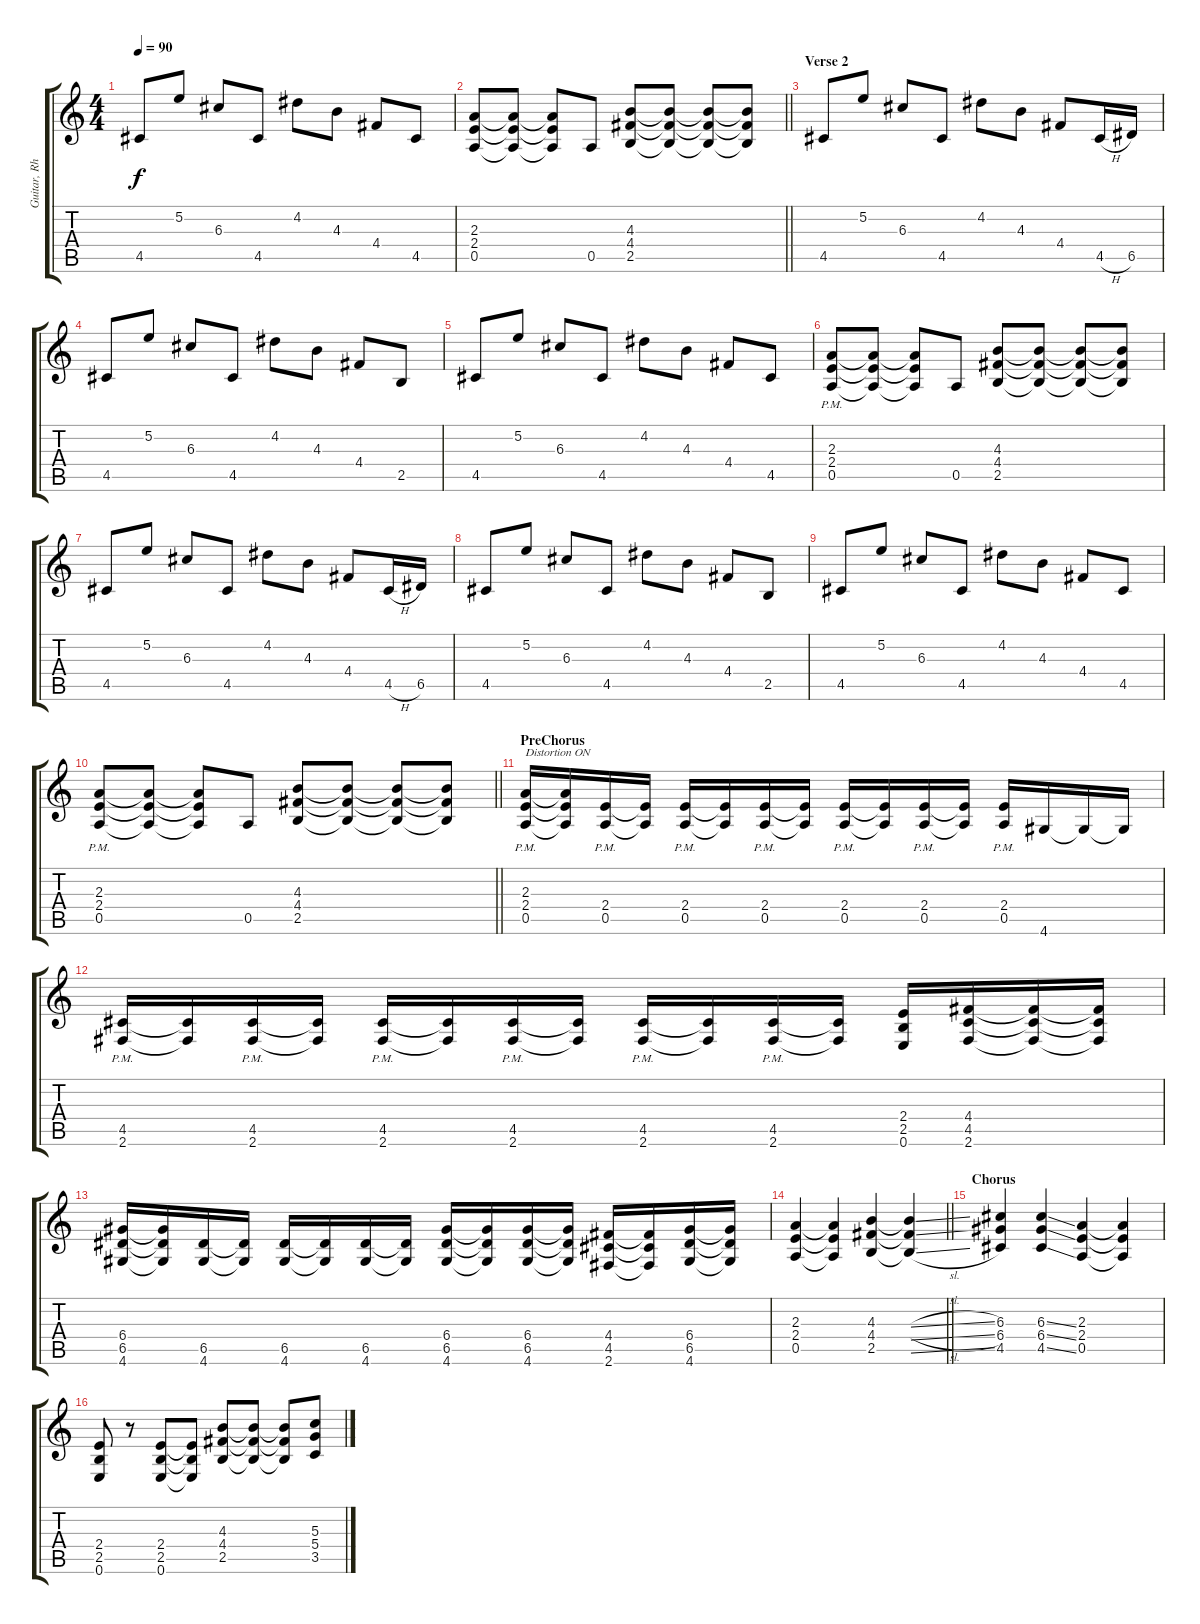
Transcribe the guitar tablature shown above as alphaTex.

\track ("Guitar, Rhythm" "Guitar, Rh") {instrument distortionguitar}
\staff {score tabs}
\tuning (E4 B3 G3 D3 A2 E2) {hide}
\ts (4 4)
\tempo 90
\clef g2
\ks c
4.5.8{dy f} 5.2.8 6.3.8 4.5.8 4.2.8 4.3.8 4.4.8 4.5.8 |
\barLineRight lightlight
(2.3 2.4 0.5).8 (2.3{t} 2.4{t} 0.5{t}).8 (2.3{t} 2.4{t} 0.5{t}).8 0.5.8 (4.3 4.4 2.5).8 (4.3{t} 4.4{t} 2.5{t}).8 (4.3{t} 4.4{t} 2.5{t}).8 (4.3{t} 4.4{t} 2.5{t}).8 |
\section ("" "Verse 2")
4.5.8 5.2.8 6.3.8 4.5.8 4.2.8 4.3.8 4.4.8 4.5{h}.16 6.5.16 |
4.5.8 5.2.8 6.3.8 4.5.8 4.2.8 4.3.8 4.4.8 2.5.8 |
4.5.8 5.2.8 6.3.8 4.5.8 4.2.8 4.3.8 4.4.8 4.5.8 |
(2.3{pm} 2.4{pm} 0.5{pm}).8 (2.3{t} 2.4{t} 0.5{t}).8 (2.3{t} 2.4{t} 0.5{t}).8 0.5.8 (4.3 4.4 2.5).8 (4.3{t} 4.4{t} 2.5{t}).8 (4.3{t} 4.4{t} 2.5{t}).8 (4.3{t} 4.4{t} 2.5{t}).8 |
4.5.8 5.2.8 6.3.8 4.5.8 4.2.8 4.3.8 4.4.8 4.5{h}.16 6.5.16 |
4.5.8 5.2.8 6.3.8 4.5.8 4.2.8 4.3.8 4.4.8 2.5.8 |
4.5.8 5.2.8 6.3.8 4.5.8 4.2.8 4.3.8 4.4.8 4.5.8 |
\barLineRight lightlight
(2.3{pm} 2.4{pm} 0.5{pm}).8 (2.3{t} 2.4{t} 0.5{t}).8 (2.3{t} 2.4{t} 0.5{t}).8 0.5.8 (4.3 4.4 2.5).8 (4.3{t} 4.4{t} 2.5{t}).8 (4.3{t} 4.4{t} 2.5{t}).8 (4.3{t} 4.4{t} 2.5{t}).8 |
\section ("" "PreChorus")
(2.3{pm} 2.4{pm} 0.5{pm}).16{txt "Distortion ON" instrument distortionguitar} (2.3{t} 2.4{t} 0.5{t}).16 (2.4{pm} 0.5{pm}).16 (2.4{t} 0.5{t}).16 (2.4{pm} 0.5{pm}).16 (2.4{t} 0.5{t}).16 (2.4{pm} 0.5{pm}).16 (2.4{t} 0.5{t}).16 (2.4{pm} 0.5{pm}).16 (2.4{t} 0.5{t}).16 (2.4{pm} 0.5{pm}).16 (2.4{t} 0.5{t}).16 (2.4{pm} 0.5{pm}).16 4.6.16 4.6{t}.16 4.6{t}.16 |
(4.5{pm} 2.6{pm}).16 (4.5{t} 2.6{t}).16 (4.5{pm} 2.6{pm}).16 (4.5{t} 2.6{t}).16 (4.5{pm} 2.6{pm}).16 (4.5{t} 2.6{t}).16 (4.5{pm} 2.6{pm}).16 (4.5{t} 2.6{t}).16 (4.5{pm} 2.6{pm}).16 (4.5{t} 2.6{t}).16 (4.5{pm} 2.6{pm}).16 (4.5{t} 2.6{t}).16 (2.4 2.5 0.6).16 (4.4 4.5 2.6).16 (4.4{t} 4.5{t} 2.6{t}).16 (4.4{t} 4.5{t} 2.6{t}).16 |
(6.4 6.5 4.6).16 (6.4{t} 6.5{t} 4.6{t}).16 (6.5 4.6).16 (6.5{t} 4.6{t}).16 (6.5 4.6).16 (6.5{t} 4.6{t}).16 (6.5 4.6).16 (6.5{t} 4.6{t}).16 (6.4 6.5 4.6).16 (6.4{t} 6.5{t} 4.6{t}).16 (6.4 6.5 4.6).16 (6.4{t} 6.5{t} 4.6{t}).16 (4.4 4.5 2.6).16 (4.4{t} 4.5{t} 2.6{t}).16 (6.4 6.5 4.6).16 (6.4{t} 6.5{t} 4.6{t}).16 |
\barLineRight lightlight
(2.3 2.4 0.5).4 (2.3{t} 2.4{t} 0.5{t}).4 (4.3 4.4 2.5).4 (4.3{sl t} 4.4{sl t} 2.5{sl t}).4 |
\section ("" "Chorus")
(6.3 6.4 4.5).4 (6.3{ss} 6.4{ss} 4.5{ss}).4 (2.3 2.4 0.5).4 (2.3{t} 2.4{t} 0.5{t}).4 |
(2.4 2.5 0.6).8 r.8 (2.4 2.5 0.6).8 (2.4{t} 2.5{t} 0.6{t}).8 (4.3 4.4 2.5).8 (4.3{t} 4.4{t} 2.5{t}).8 (4.3{t} 4.4{t} 2.5{t}).8 (5.3 5.4 3.5).8
